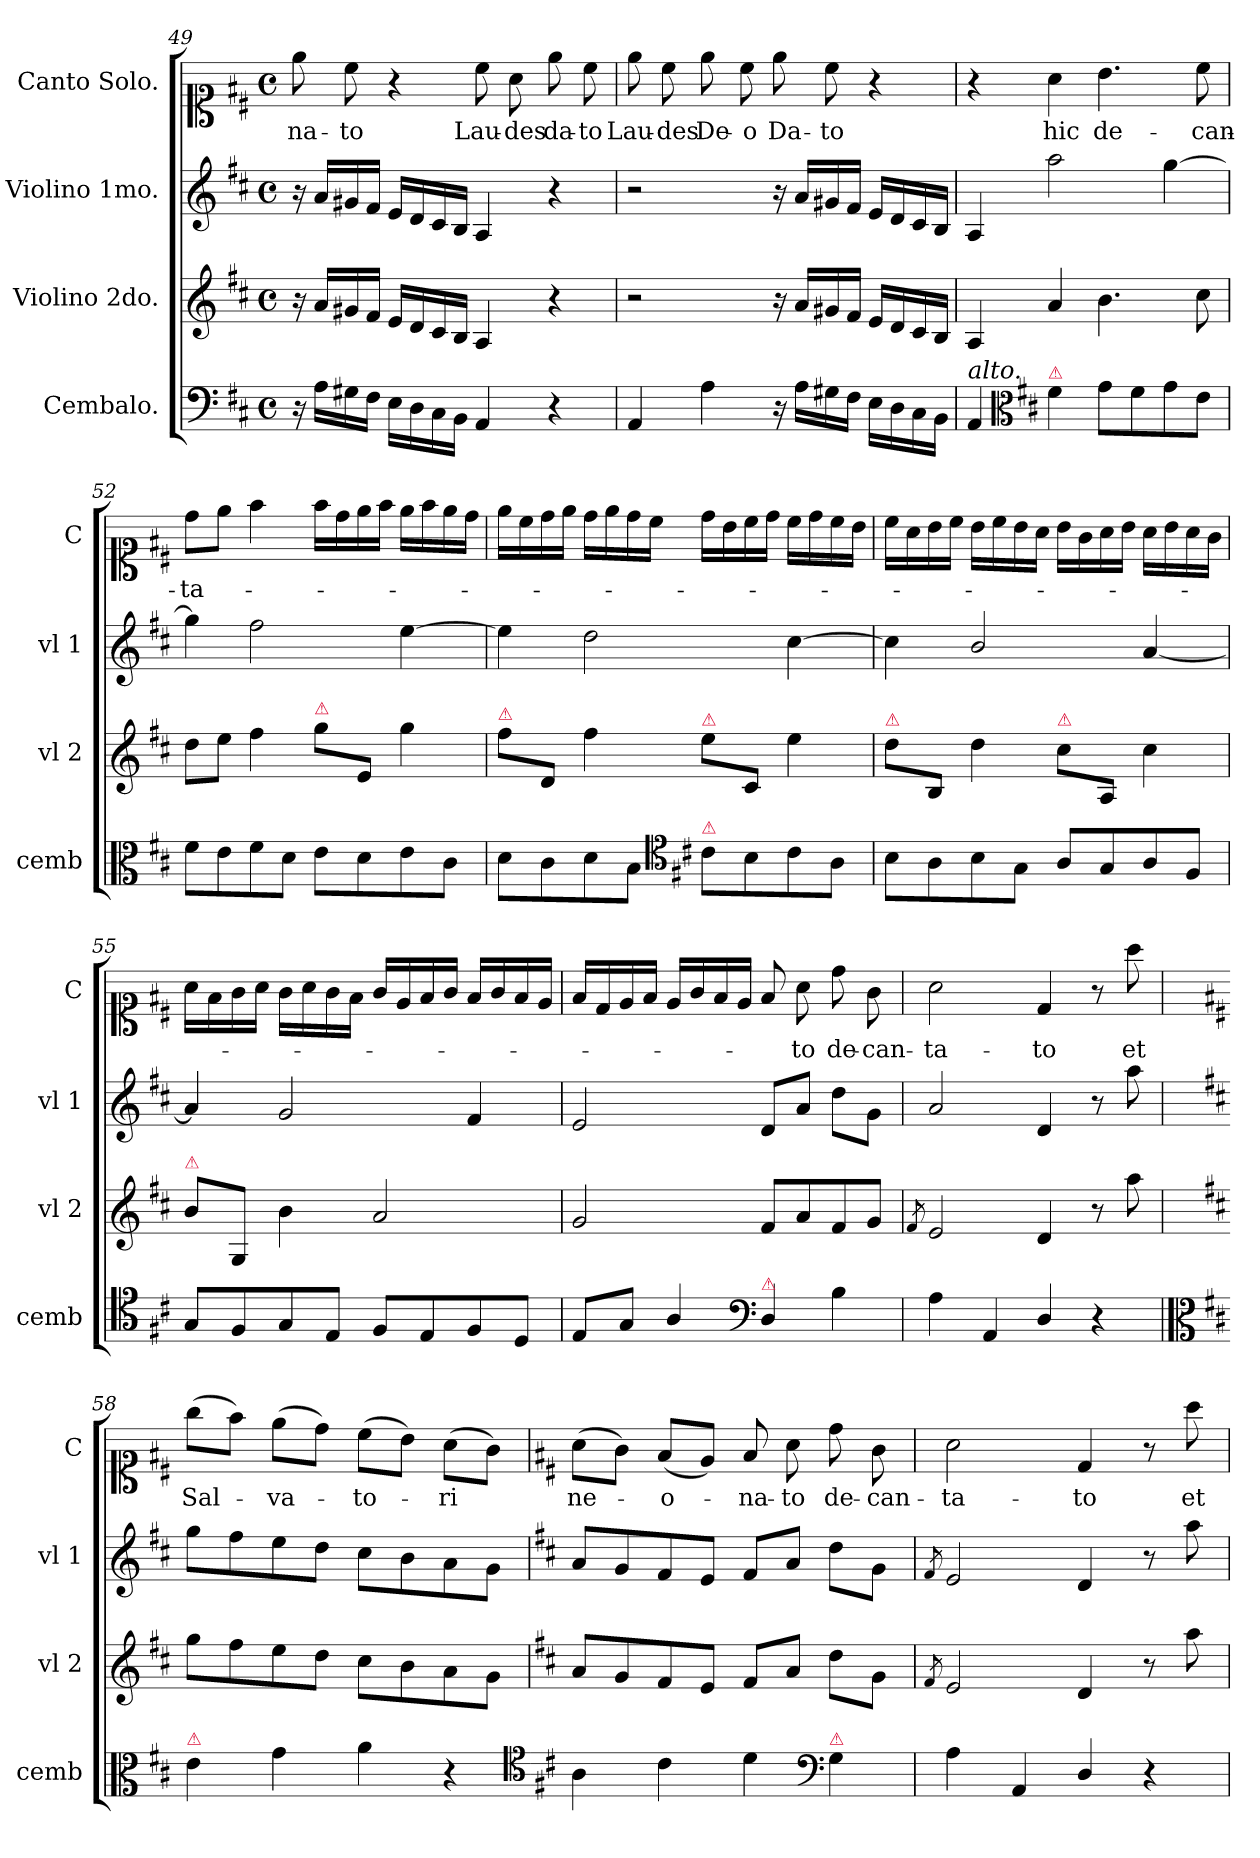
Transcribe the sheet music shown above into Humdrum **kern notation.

**kern	**kern	**dynam	**kern	**dynam	**kern	**text
*part4	*part3	*part3	*part2	*part2	*part1	*part1
*staff4	*staff3	*staff3	*staff2	*staff2	*staff1	*staff1
*I"Cembalo.	*I"Violino 2do.	*	*I"Violino 1mo.	*	*I"Canto Solo.	*
*I'cemb	*I'vl 2	*	*I'vl 1	*	*I'C	*
*clefF4	*clefG2	*	*clefG2	*	*clefC1	*
*k[f#c#]	*k[f#c#]	*	*k[f#c#]	*	*k[f#c#]	*
*	*D:	*	*D:	*	*D:	*
*M4/4	*M4/4	*	*M4/4	*	*M4/4	*
*met(c)	*met(c)	*	*met(c)	*	*met(c)	*
=49	=49	=49	=49	=49	=49	=49
16r	16r	.	16r	.	8ee\	-na-
16A\LL	16a/LL	.	16a/LL	.	.	.
16G#X\	16g#X/	.	16g#X/	.	8cc#\	-to
16F#\JJ	16f#/JJ	.	16f#/JJ	.	.	.
16E\LL	16e/LL	.	16e/LL	.	4r	.
16D\	16d/	.	16d/	.	.	.
16C#\	16c#/	.	16c#/	.	.	.
16BB\JJ	16B/JJ	.	16B/JJ	.	.	.
4AA/	4A/	.	4A/	.	8cc#\	Lau-
.	.	.	.	.	8a\	-des
4r	4r	.	4r	.	8ee\	da-
.	.	.	.	.	8cc#\	-to
=50	=50	=50	=50	=50	=50	=50
4AA/	2r	.	2r	.	8ee\	Lau-
.	.	.	.	.	8cc#\	-des
4A\	.	.	.	.	8ee\	De-
.	.	.	.	.	8cc#\	-o
16r	16r	.	16r	.	8ee\	Da-
16A\LL	16a/LL	.	16a/LL	.	.	.
16G#X\	16g#X/	.	16g#X/	.	8cc#\	-to
16F#\JJ	16f#/JJ	.	16f#/JJ	.	.	.
16E\LL	16e/LL	.	16e/LL	.	4r	.
16D\	16d/	.	16d/	.	.	.
16C#\	16c#/	.	16c#/	.	.	.
16BB\JJ	16B/JJ	.	16B/JJ	.	.	.
=51	=51	=51	=51	=51	=51	=51
!LO:TX:a:i:t=alto.	!	!	!	!	!	!
4AA/	4A/	.	4A/	.	4r	.
*clefC3	*	*	*	*	*	*
*k[f#c#]	*	*	*	*	*	*
!LO:TX:a:color=crimson:t=⚠	!	!	!	!	!	!
!	!	!LO:DY:b	!	!LO:DY:b	!	!
4f#\	4a/	piano	2aa\	piano	4a\	hic
8g\L	4.b\	.	.	.	4.b\	de-
8f#\	.	.	.	.	.	.
8g\	.	.	[4gg\	.	.	.
8e\J	8cc#\	.	.	.	8cc#\	-can-
=52	=52	=52	=52	=52	=52	=52
8f#\L	8dd\L	.	4gg\]	.	8dd\L	-ta-
8e\	8ee\J	.	.	.	8ee\J	.
8f#\	4ff#\	.	2ff#\	.	4ff#\	.
8d\J	.	.	.	.	.	.
!	!LO:TX:a:color=crimson:t=⚠	!	!	!	!	!
8e\L	8gg\L	.	.	.	16ff#\LL	.
.	.	.	.	.	16dd\	.
8d\	8e/J	.	.	.	16ee\	.
.	.	.	.	.	16ff#\JJ	.
8e\	4gg\	.	[4ee\	.	16ee\LL	.
.	.	.	.	.	16ff#\	.
8c#\J	.	.	.	.	16ee\	.
.	.	.	.	.	16dd\JJ	.
=53	=53	=53	=53	=53	=53	=53
!	!LO:TX:a:color=crimson:t=⚠	!	!	!	!	!
8d\L	8ff#\L	.	4ee\]	.	16ee\LL	.
.	.	.	.	.	16cc#\	.
8c#\	8d/J	.	.	.	16dd\	.
.	.	.	.	.	16ee\JJ	.
8d\	4ff#\	.	2dd\	.	16dd\LL	.
.	.	.	.	.	16ee\	.
8B\J	.	.	.	.	16dd\	.
.	.	.	.	.	16cc#\JJ	.
*clefC4	*	*	*	*	*	*
*k[f#c#]	*	*	*	*	*	*
!	!LO:TX:a:color=crimson:t=⚠	!	!	!	!	!
!LO:TX:a:color=crimson:t=⚠	!	!	!	!	!	!
8c#\L	8ee\L	.	.	.	16dd\LL	.
.	.	.	.	.	16b\	.
8B\	8c#/J	.	.	.	16cc#\	.
.	.	.	.	.	16dd\JJ	.
8c#\	4ee\	.	[4cc#\	.	16cc#\LL	.
.	.	.	.	.	16dd\	.
8A\J	.	.	.	.	16cc#\	.
.	.	.	.	.	16b\JJ	.
=54	=54	=54	=54	=54	=54	=54
!	!LO:TX:a:color=crimson:t=⚠	!	!	!	!	!
8B\L	8dd\L	.	4cc#\]	.	16cc#\LL	.
.	.	.	.	.	16a\	.
8A\	8B/J	.	.	.	16b\	.
.	.	.	.	.	16cc#\JJ	.
8B\	4dd\	.	2b/	.	16b\LL	.
.	.	.	.	.	16cc#\	.
8G\J	.	.	.	.	16b\	.
.	.	.	.	.	16a\JJ	.
!	!LO:TX:a:color=crimson:t=⚠	!	!	!	!	!
8A/L	8cc#\L	.	.	.	16b\LL	.
.	.	.	.	.	16g\	.
8G/	8A/J	.	.	.	16a\	.
.	.	.	.	.	16b\JJ	.
8A/	4cc#\	.	[4a/	.	16a\LL	.
.	.	.	.	.	16b\	.
8F#/J	.	.	.	.	16a\	.
.	.	.	.	.	16g\JJ	.
=55	=55	=55	=55	=55	=55	=55
!	!LO:TX:a:color=crimson:t=⚠	!	!	!	!	!
8G/L	8b\L	.	4a/]	.	16a\LL	.
.	.	.	.	.	16f#\	.
8F#/	8G/J	.	.	.	16g\	.
.	.	.	.	.	16a\JJ	.
8G/	4b\	.	2g/	.	16g\LL	.
.	.	.	.	.	16a\	.
8E/J	.	.	.	.	16g\	.
.	.	.	.	.	16f#\JJ	.
8F#/L	2a/	.	.	.	16g/LL	.
.	.	.	.	.	16e/	.
8E/	.	.	.	.	16f#/	.
.	.	.	.	.	16g/JJ	.
8F#/	.	.	4f#/	.	16f#/LL	.
.	.	.	.	.	16g/	.
8D/J	.	.	.	.	16f#/	.
.	.	.	.	.	16e/JJ	.
=56	=56	=56	=56	=56	=56	=56
8E/L	2g/	.	2e/	.	16f#/LL	.
.	.	.	.	.	16d/	.
8G/J	.	.	.	.	16e/	.
.	.	.	.	.	16f#/JJ	.
4A/	.	.	.	.	16e/LL	.
.	.	.	.	.	16g/	.
.	.	.	.	.	16f#/	.
.	.	.	.	.	16e/JJ	.
*clefF4	*	*	*	*	*	*
!LO:TX:a:color=crimson:t=⚠	!	!	!	!	!	!
4D/	8f#/L	.	8d/L	.	8f#/	.
.	8a/	.	8a/J	.	8a\	-to
4B\	8f#/	.	8dd\L	.	8dd\	de-
.	8g/J	.	8g\J	.	8g\	-can-
=57	=57	=57	=57	=57	=57	=57
.	8qf#/	.	.	.	.	.
4A\	2e/	.	2a/	.	2a\	-ta-
4AA/	.	.	.	.	.	.
4D/	4d/	.	4d/	.	4d/	-to
4r	8r	.	8r	.	8r	.
.	8aa\	.	8aa\	.	8aa\	et
=58	=58	=58	=58	=58	=58	=58
*clefC3	*	*	*	*	*	*
*k[f#c#]	*	*	*	*	*	*
!LO:TX:a:color=crimson:t=⚠	!	!	!	!	!	!
4e\	8gg\L	.	8gg\L	.	(>8gg\L	Sal-
.	8ff#\	.	8ff#\	.	8ff#\J)	.
4g\	8ee\	.	8ee\	.	(>8ee\L	-va-
.	8dd\J	.	8dd\J	.	8dd\J)	.
4a\	8cc#\L	.	8cc#\L	.	(>8cc#\L	-to-
.	8b\	.	8b\	.	8b\J)	.
4r	8a\	.	8a\	.	(>8a\L	-ri
.	8g\J	.	8g\J	.	8g\J)	.
*clefC4	*	*	*	*	*	*
=59-	=59	=59	=59	=59	=59	=59
*k[f#c#]	*	*	*	*	*	*
4A\	8a/L	.	8a/L	.	(>8a\L	ne-
.	8g/	.	8g/	.	8g\J)	.
4c#\	8f#/	.	8f#/	.	(<8f#/L	-o-
.	8e/J	.	8e/J	.	8e/J)	.
4d\	8f#/L	.	8f#/L	.	8f#/	-na-
.	8a/J	.	8a/J	.	8a\	-to
*clefF4	*	*	*	*	*	*
!LO:TX:a:color=crimson:t=⚠	!	!	!	!	!	!
4G\	8dd\L	.	8dd\L	.	8dd\	de-
.	8g\J	.	8g\J	.	8g\	-can-
=60	=60	=60	=60	=60	=60	=60
.	8qf#/	.	8qf#/	.	.	.
4A\	2e/	.	2e/	.	2a\	-ta-
4AA/	.	.	.	.	.	.
4D/	4d/	.	4d/	.	4d/	-to
4r	8r	.	8r	.	8r	.
.	8aa\	.	8aa\	.	8aa\	et
=	=	=	=	=	=	=
*-	*-	*-	*-	*-	*-	*-
